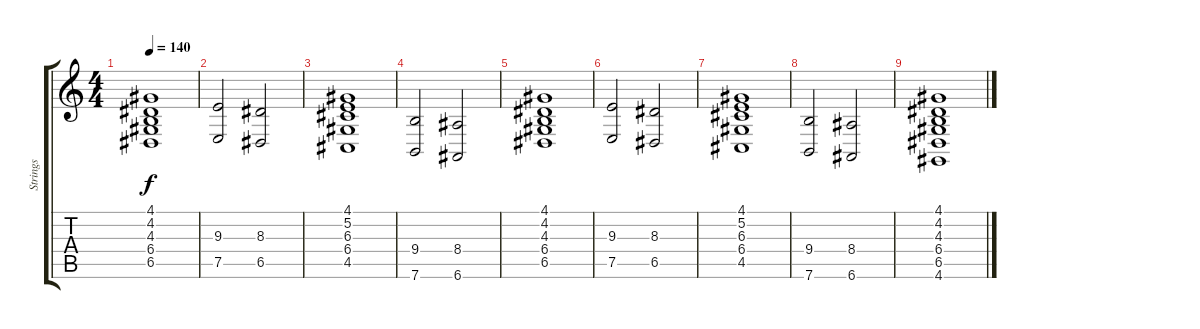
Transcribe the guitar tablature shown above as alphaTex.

\track ("Strings" "Strings") {instrument stringensemble1}
\staff {score tabs}
\tuning (E4 B3 G3 D3 A2 E2) {hide}
\ts (4 4)
\tempo 140
\clef g2
\ks c
(4.1 4.2 4.3 6.4 6.5).1{dy f} |
(9.3 7.5).2 (8.3 6.5).2 |
(4.1 5.2 6.3 6.4 4.5).1 |
(9.4 7.6).2 (8.4 6.6).2 |
(4.1 4.2 4.3 6.4 6.5).1 |
(9.3 7.5).2 (8.3 6.5).2 |
(4.1 5.2 6.3 6.4 4.5).1 |
(9.4 7.6).2 (8.4 6.6).2 |
(4.1 4.2 4.3 6.4 6.5 4.6).1
